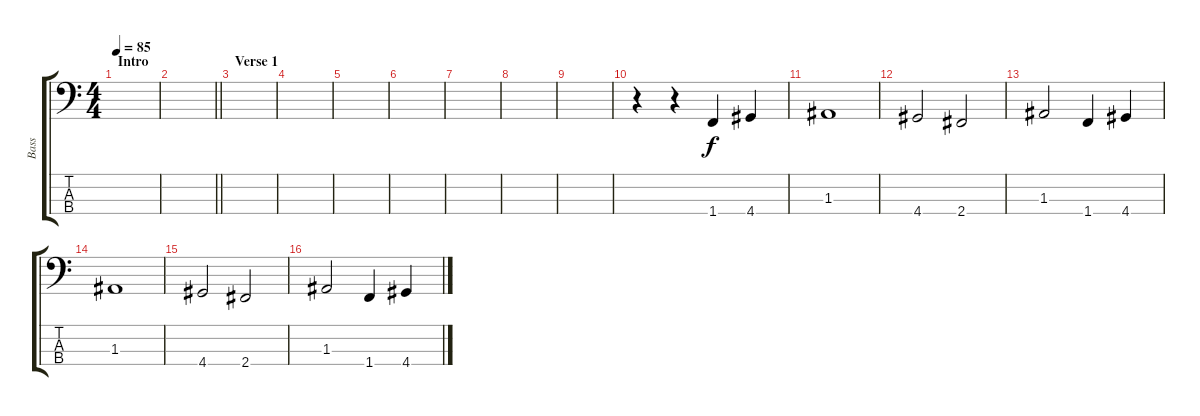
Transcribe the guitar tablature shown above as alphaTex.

\track ("Bass" "Bass") {instrument electricbassfinger}
\staff {score tabs}
\tuning (G2 D2 A1 E1) {hide}
\ts (4 4)
\section ("" "Intro")
\tempo 85
\clef f4
\ks c
|
\barLineRight lightlight
|
\section ("" "Verse 1")
|
|
|
|
|
|
|
r.4 r.4 1.4.4 4.4.4 |
1.3.1 |
4.4.2 2.4.2 |
1.3.2 1.4.4 4.4.4 |
1.3.1 |
4.4.2 2.4.2 |
1.3.2 1.4.4 4.4.4
